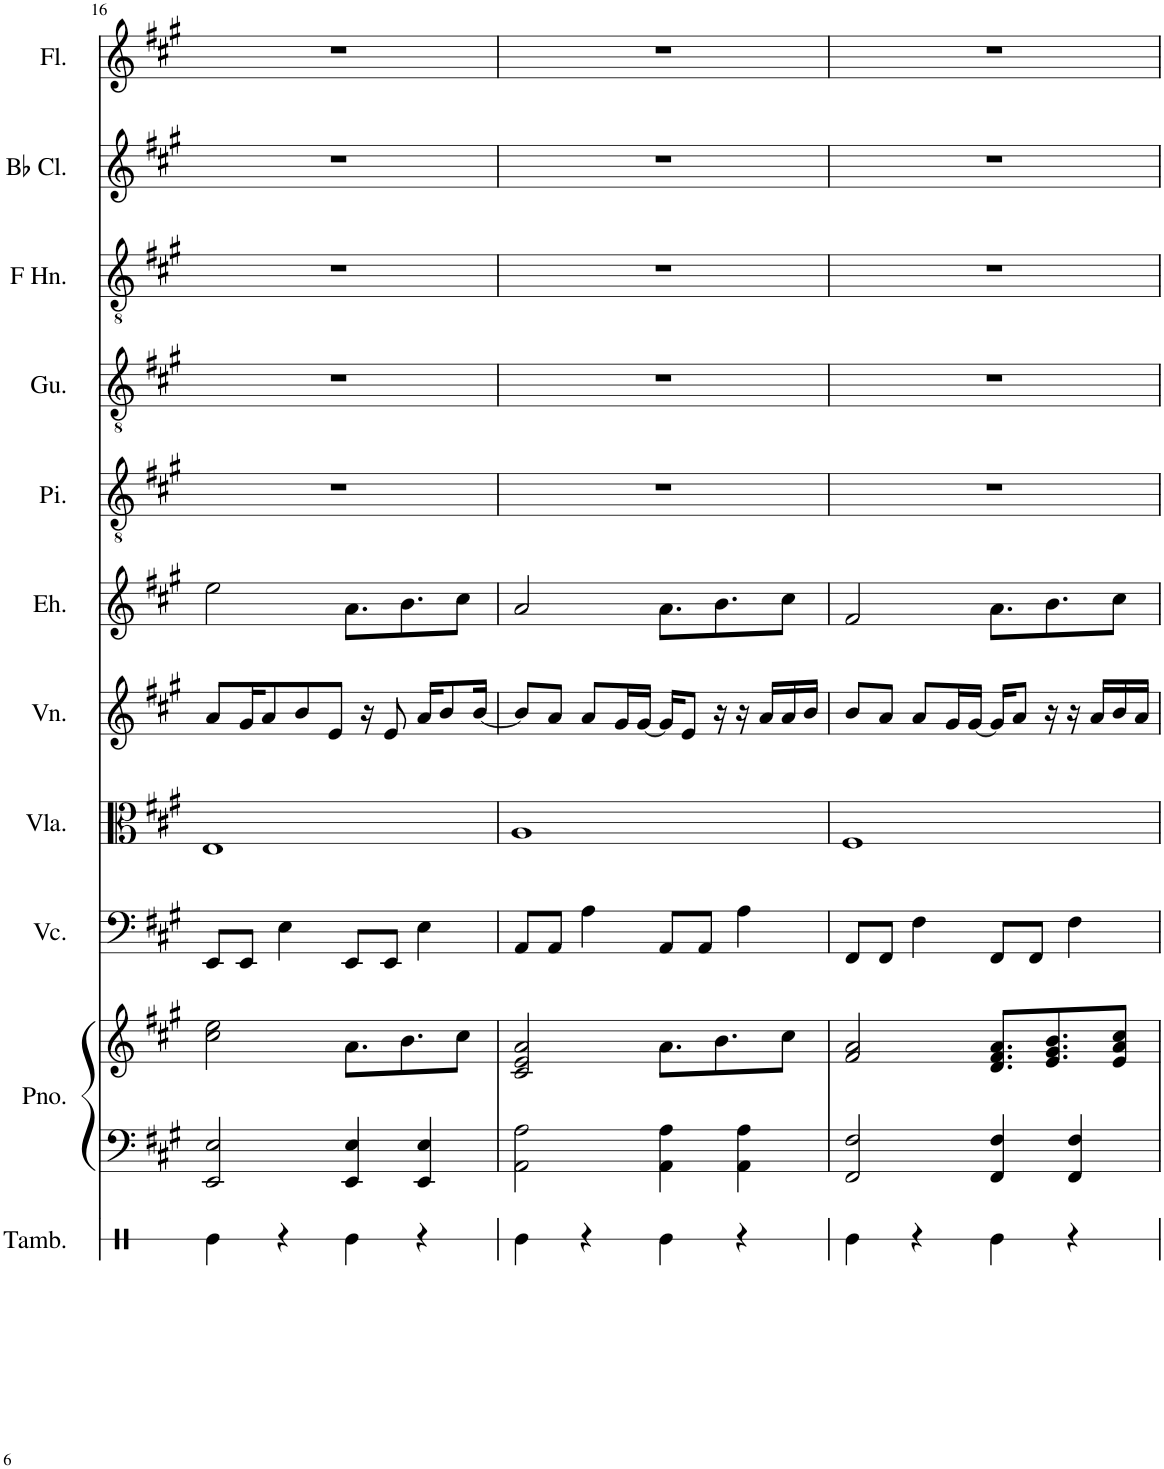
**kern	**kern	**kern	**kern	**kern	**kern	**kern	**kern	**kern	**kern	**kern	**kern
*part11	*part10	*part10	*part9	*part8	*part7	*part6	*part5	*part4	*part3	*part2	*part1
*staff12	*staff11	*staff10	*staff9	*staff8	*staff7	*staff6	*staff5	*staff4	*staff3	*staff2	*staff1
*I"Tambourine	*I"Piano	*	*I"Violoncello	*I"Viola	*I"Violin	*I"Erhu	*I"Pipa	*I"Guzheng	*I"Horn in F	*I"Bb Clarinet	*I"Flute
*I'Tamb.	*I'Pno.	*	*I'Vc.	*I'Vla.	*I'Vn.	*I'Eh.	*I'Pi.	*I'Gu.	*	*I'Bb Cl.	*I'Fl.
!!LO:PB:g=z
*clefX	*clefF4	*clefG2	*clefF4	*clefC3	*clefG2	*clefG2	*clefGv2	*clefGv2	*clefGv2	*clefG2	*clefG2
*	*	*	*	*	*	*	*	*	*ITrd4c7	*ITrd1c2	*
*k[]	*k[f#c#g#]	*k[f#c#g#]	*k[f#c#g#]	*k[f#c#g#]	*k[f#c#g#]	*k[f#c#g#]	*k[f#c#g#]	*k[f#c#g#]	*k[f#c#g#]	*k[f#c#g#]	*k[f#c#g#]
*M4/4	*M4/4	*M4/4	*M4/4	*M4/4	*M4/4	*M4/4	*M4/4	*M4/4	*M4/4	*M4/4	*M4/4
=16	=16	=16	=16	=16	=16	=16	=16	=16	=16	=16	=16
4Re\	2EE/ 2E/	2cc#\ 2ee\	8EE/L	1E	8a/L	2ee\	1r	1r	1r	1r	1r
.	.	.	8EE/J	.	16g#/K	.	.	.	.	.	.
.	.	.	.	.	8a/	.	.	.	.	.	.
4r	.	.	4E\	.	.	.	.	.	.	.	.
.	.	.	.	.	8b/	.	.	.	.	.	.
.	.	.	.	.	8e/J	.	.	.	.	.	.
4Re\	4EE/ 4E/	8.a\L	8EE/L	.	.	8.a\L	.	.	.	.	.
.	.	.	.	.	16r	.	.	.	.	.	.
.	.	.	8EE/J	.	8e/	.	.	.	.	.	.
.	.	8.b\	.	.	.	8.b\	.	.	.	.	.
4r	4EE/ 4E/	.	4E\	.	16a/KL	.	.	.	.	.	.
.	.	.	.	.	8b/	.	.	.	.	.	.
.	.	8cc#\J	.	.	.	8cc#\J	.	.	.	.	.
.	.	.	.	.	[16b/Jk	.	.	.	.	.	.
=17	=17	=17	=17	=17	=17	=17	=17	=17	=17	=17	=17
4Re\	2AA\ 2A\	2c#/ 2e/ 2a/	8AA/L	1A	8b/L]	2a/	1r	1r	1r	1r	1r
.	.	.	8AA/J	.	8a/J	.	.	.	.	.	.
4r	.	.	4A\	.	8a/L	.	.	.	.	.	.
.	.	.	.	.	16g#/L	.	.	.	.	.	.
.	.	.	.	.	[16g#/JJ	.	.	.	.	.	.
4Re\	4AA\ 4A\	8.a\L	8AA/L	.	16g#/KL]	8.a\L	.	.	.	.	.
.	.	.	.	.	8e/J	.	.	.	.	.	.
.	.	.	8AA/J	.	.	.	.	.	.	.	.
.	.	8.b\	.	.	16r	8.b\	.	.	.	.	.
4r	4AA\ 4A\	.	4A\	.	16r	.	.	.	.	.	.
.	.	.	.	.	16a/LL	.	.	.	.	.	.
.	.	8cc#\J	.	.	16a/	8cc#\J	.	.	.	.	.
.	.	.	.	.	16b/JJ	.	.	.	.	.	.
=18	=18	=18	=18	=18	=18	=18	=18	=18	=18	=18	=18
4Re\	2FF#/ 2F#/	2f#/ 2a/	8FF#/L	1F#	8b/L	2f#/	1r	1r	1r	1r	1r
.	.	.	8FF#/J	.	8a/J	.	.	.	.	.	.
4r	.	.	4F#\	.	8a/L	.	.	.	.	.	.
.	.	.	.	.	16g#/L	.	.	.	.	.	.
.	.	.	.	.	[16g#/JJ	.	.	.	.	.	.
4Re\	4FF#/ 4F#/	8.d/ 8.f#/ 8.a/L	8FF#/L	.	16g#/KL]	8.a\L	.	.	.	.	.
.	.	.	.	.	8a/J	.	.	.	.	.	.
.	.	.	8FF#/J	.	.	.	.	.	.	.	.
.	.	8.e/ 8.g#/ 8.b/	.	.	16r	8.b\	.	.	.	.	.
4r	4FF#/ 4F#/	.	4F#\	.	16r	.	.	.	.	.	.
.	.	.	.	.	16a/LL	.	.	.	.	.	.
.	.	8e/ 8a/ 8cc#/J	.	.	16b/	8cc#\J	.	.	.	.	.
.	.	.	.	.	16a/JJ	.	.	.	.	.	.
=	=	=	=	=	=	=	=	=	=	=	=
*-	*-	*-	*-	*-	*-	*-	*-	*-	*-	*-	*-
